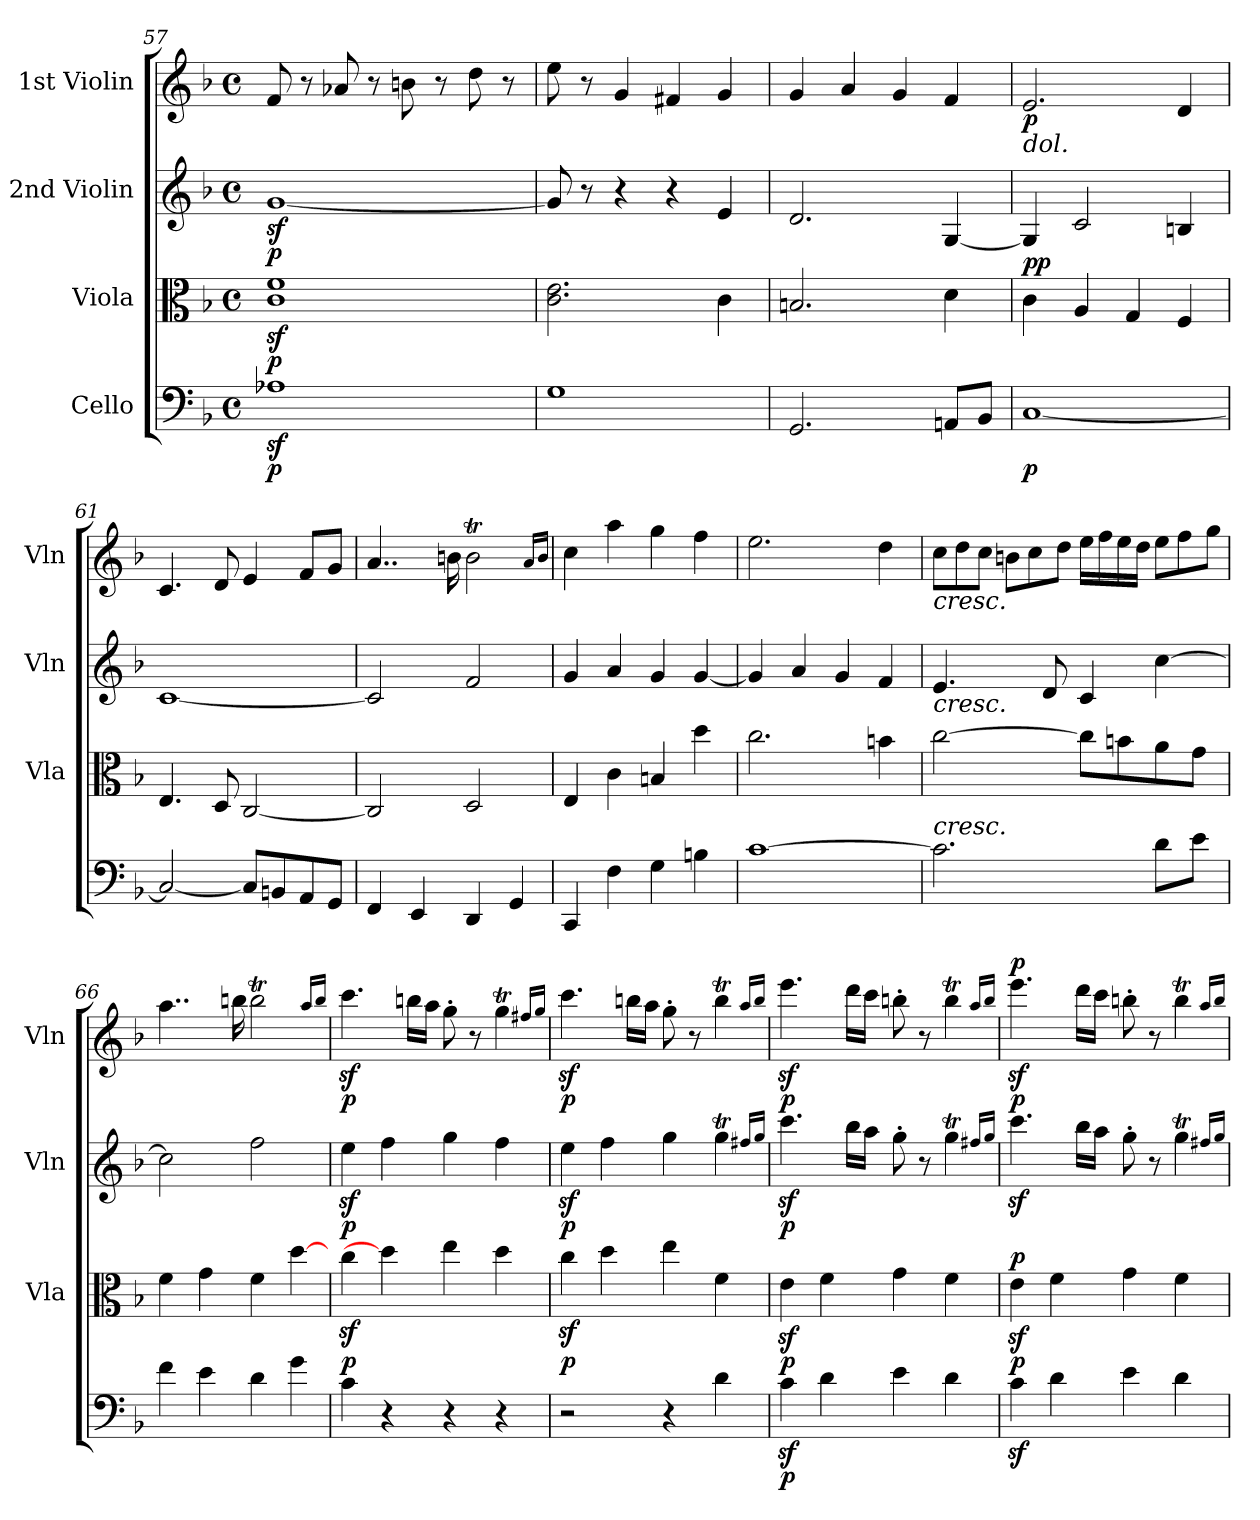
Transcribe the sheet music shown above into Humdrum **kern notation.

**kern	**dynam	**kern	**dynam	**kern	**dynam	**kern	**dynam
*part4	*part4	*part3	*part3	*part2	*part2	*part1	*part1
*staff4	*staff4	*staff3	*staff3	*staff2	*staff2	*staff1	*staff1
*I"Cello	*	*I"Viola	*	*I"2nd Violin	*	*I"1st Violin	*
*	*	*I'Vla	*	*I'Vln	*	*I'Vln	*
*clefF4	*	*clefC3	*	*clefG2	*	*clefG2	*
*k[b-]	*	*k[b-]	*	*k[b-]	*	*k[b-]	*
*M4/4	*	*M4/4	*	*M4/4	*	*M4/4	*
*met(c)	*	*met(c)	*	*met(c)	*	*met(c)	*
=57	=57	=57	=57	=57	=57	=57	=57
!	!LO:DY:b	!	!LO:DY:b	!	!LO:DY:b	!	!
1A-Xz<	p	1cz< 1fz<	p	[1gz<	p	8f/	.
.	.	.	.	.	.	8r	.
.	.	.	.	.	.	8a-X/	.
.	.	.	.	.	.	8r	.
.	.	.	.	.	.	8bn\	.
.	.	.	.	.	.	8r	.
.	.	.	.	.	.	8dd\	.
.	.	.	.	.	.	8r	.
=58	=58	=58	=58	=58	=58	=58	=58
1G	.	2.c\ 2.e\	.	8g/]	.	8ee\	.
.	.	.	.	8r	.	8r	.
.	.	.	.	4r	.	4g/	.
.	.	.	.	4r	.	4f#X/	.
.	.	4c\	.	4e/	.	4g/	.
=59	=59	=59	=59	=59	=59	=59	=59
2.GG/	.	2.Bn/	.	2.d/	.	4g/	.
.	.	.	.	.	.	4a/	.
.	.	.	.	.	.	4g/	.
8AAn/L	.	4d\	.	[4G/	.	4f/	.
8BB-/J	.	.	.	.	.	.	.
=60	=60	=60	=60	=60	=60	=60	=60
!	!	!	!	!	!	!LO:TX:b:i:t=dol.	!
!	!LO:DY:b	!	!LO:DY:a	!	!	!	!
!	!	!	!LO:DY:n=1:b	!	!	!	!LO:DY:b
[1C	p	4c\	p p	4G/]	.	2.e/	p
.	.	4A/	.	2c/	.	.	.
.	.	4G/	.	.	.	.	.
.	.	4F/	.	4Bn/	.	4d/	.
=61	=61	=61	=61	=61	=61	=61	=61
2C/_	.	4.E/	.	[1c	.	4.c/	.
.	.	8D/	.	.	.	8d/	.
8C/L]	.	[2C/	.	.	.	4e/	.
8BBn/	.	.	.	.	.	.	.
8AA/	.	.	.	.	.	8f/L	.
8GG/J	.	.	.	.	.	8g/J	.
=62	=62	=62	=62	=62	=62	=62	=62
4FF/	.	2C/]	.	2c/]	.	4..a/	.
4EE/	.	.	.	.	.	.	.
.	.	.	.	.	.	16bn\	.
4DD/	.	2D/	.	2f/	.	2bt\	.
4GG/	.	.	.	.	.	.	.
.	.	.	.	.	.	16qa/LL	.
.	.	.	.	.	.	16qb/JJ	.
=63	=63	=63	=63	=63	=63	=63	=63
4CC/	.	4E/	.	4g/	.	4cc\	.
4F\	.	4c\	.	4a/	.	4aa\	.
4G\	.	4Bn/	.	4g/	.	4gg\	.
4Bn\	.	4dd\	.	[4g/	.	4ff\	.
=64	=64	=64	=64	=64	=64	=64	=64
[1c	.	2.cc\	.	4g/]	.	2.ee\	.
.	.	.	.	4a/	.	.	.
.	.	.	.	4g/	.	.	.
.	.	4bn\	.	4f/	.	4dd\	.
=65	=65	=65	=65	=65	=65	=65	=65
*	*	*	*	*	*	*Xtuplet	*
!	!	!	!	!	!	!LO:TX:b:i:t=cresc.	!
!	!	!	!	!LO:TX:b:i:t=cresc.	!	!	!
!LO:TX:a:i:t=cresc.	!	!	!	!	!	!	!
2.c\]	.	[2cc\	.	4.e/	.	12cc\L	.
.	.	.	.	.	.	12dd\	.
.	.	.	.	.	.	12cc\J	.
.	.	.	.	.	.	12bn\L	.
.	.	.	.	.	.	12cc\	.
.	.	.	.	8d/	.	.	.
.	.	.	.	.	.	12dd\J	.
.	.	8cc\L]	.	4c/	.	16ee\LL	.
.	.	.	.	.	.	16ff\	.
.	.	8bn\	.	.	.	16ee\	.
.	.	.	.	.	.	16dd\JJ	.
8d\L	.	8a\	.	[4cc\	.	12ee\L	.
.	.	.	.	.	.	12ff\	.
8e\J	.	8g\J	.	.	.	.	.
.	.	.	.	.	.	12gg\J	.
=66	=66	=66	=66	=66	=66	=66	=66
4f\	.	4f\	.	2cc\]	.	4..aa\	.
4e\	.	4g\	.	.	.	.	.
.	.	.	.	.	.	16bbn\	.
4d\	.	4f\	.	2ff\	.	2bbt\	.
4g\	.	[4dd\	.	.	.	.	.
.	.	.	.	.	.	16qaa/LL	.
.	.	.	.	.	.	16qbb/JJ	.
=67	=67	=67	=67	=67	=67	=67	=67
!	!	!	!LO:DY:b	!	!LO:DY:b	!	!LO:DY:b
4c\	.	4ccz<\	p	4eez<\	p	4.cccz<\	p
4r	.	4dd\]	.	4ff\	.	.	.
.	.	.	.	.	.	16bbn\LL	.
.	.	.	.	.	.	16aa\JJ	.
4r	.	4ee\	.	4gg\	.	8gg'\	.
.	.	.	.	.	.	8r	.
4r	.	4dd\	.	4ff\	.	4ggT\	.
.	.	.	.	.	.	16qff#X/LL	.
.	.	.	.	.	.	16qgg/JJ	.
=68	=68	=68	=68	=68	=68	=68	=68
!	!	!	!LO:DY:b	!	!LO:DY:b	!	!LO:DY:b
2r	.	4ccz<\	p	4eez<\	p	4.cccz<\	p
.	.	4dd\	.	4ff\	.	.	.
.	.	.	.	.	.	16bbn\LL	.
.	.	.	.	.	.	16aa\JJ	.
4r	.	4ee\	.	4gg\	.	8gg'\	.
.	.	.	.	.	.	8r	.
4d\	.	4f\	.	4ggT\	.	4bbt\	.
.	.	.	.	16qff#X/LL	.	16qaa/LL	.
.	.	.	.	16qgg/JJ	.	16qbb/JJ	.
=69	=69	=69	=69	=69	=69	=69	=69
!	!LO:DY:b	!	!LO:DY:b	!	!LO:DY:b	!	!LO:DY:b
4cz<\	p	4ez<\	p	4.cccz<\	p	4.eeez<\	p
4d\	.	4f\	.	.	.	.	.
.	.	.	.	16bb-\LL	.	16ddd\LL	.
.	.	.	.	16aa\JJ	.	16ccc\JJ	.
4e\	.	4g\	.	8gg'\	.	8bbn'\	.
.	.	.	.	8r	.	8r	.
4d\	.	4f\	.	4ggT\	.	4bbt\	.
.	.	.	.	16qff#X/LL	.	16qaa/LL	.
.	.	.	.	16qgg/JJ	.	16qbb/JJ	.
=70	=70	=70	=70	=70	=70	=70	=70
!	!LO:DY:a	!	!LO:DY:a	!	!LO:DY:a	!	!LO:DY:a
4cz>\	p	4ez>\	p	4.cccz>\	p	4.eeez>\	p
4d\	.	4f\	.	.	.	.	.
.	.	.	.	16bb-\LL	.	16ddd\LL	.
.	.	.	.	16aa\JJ	.	16ccc\JJ	.
4e\	.	4g\	.	8gg'\	.	8bbn'\	.
.	.	.	.	8r	.	8r	.
4d\	.	4f\	.	4ggT\	.	4bbt\	.
.	.	.	.	16qff#X/LL	.	16qaa/LL	.
.	.	.	.	16qgg/JJ	.	16qbb/JJ	.
=	=	=	=	=	=	=	=
*-	*-	*-	*-	*-	*-	*-	*-
